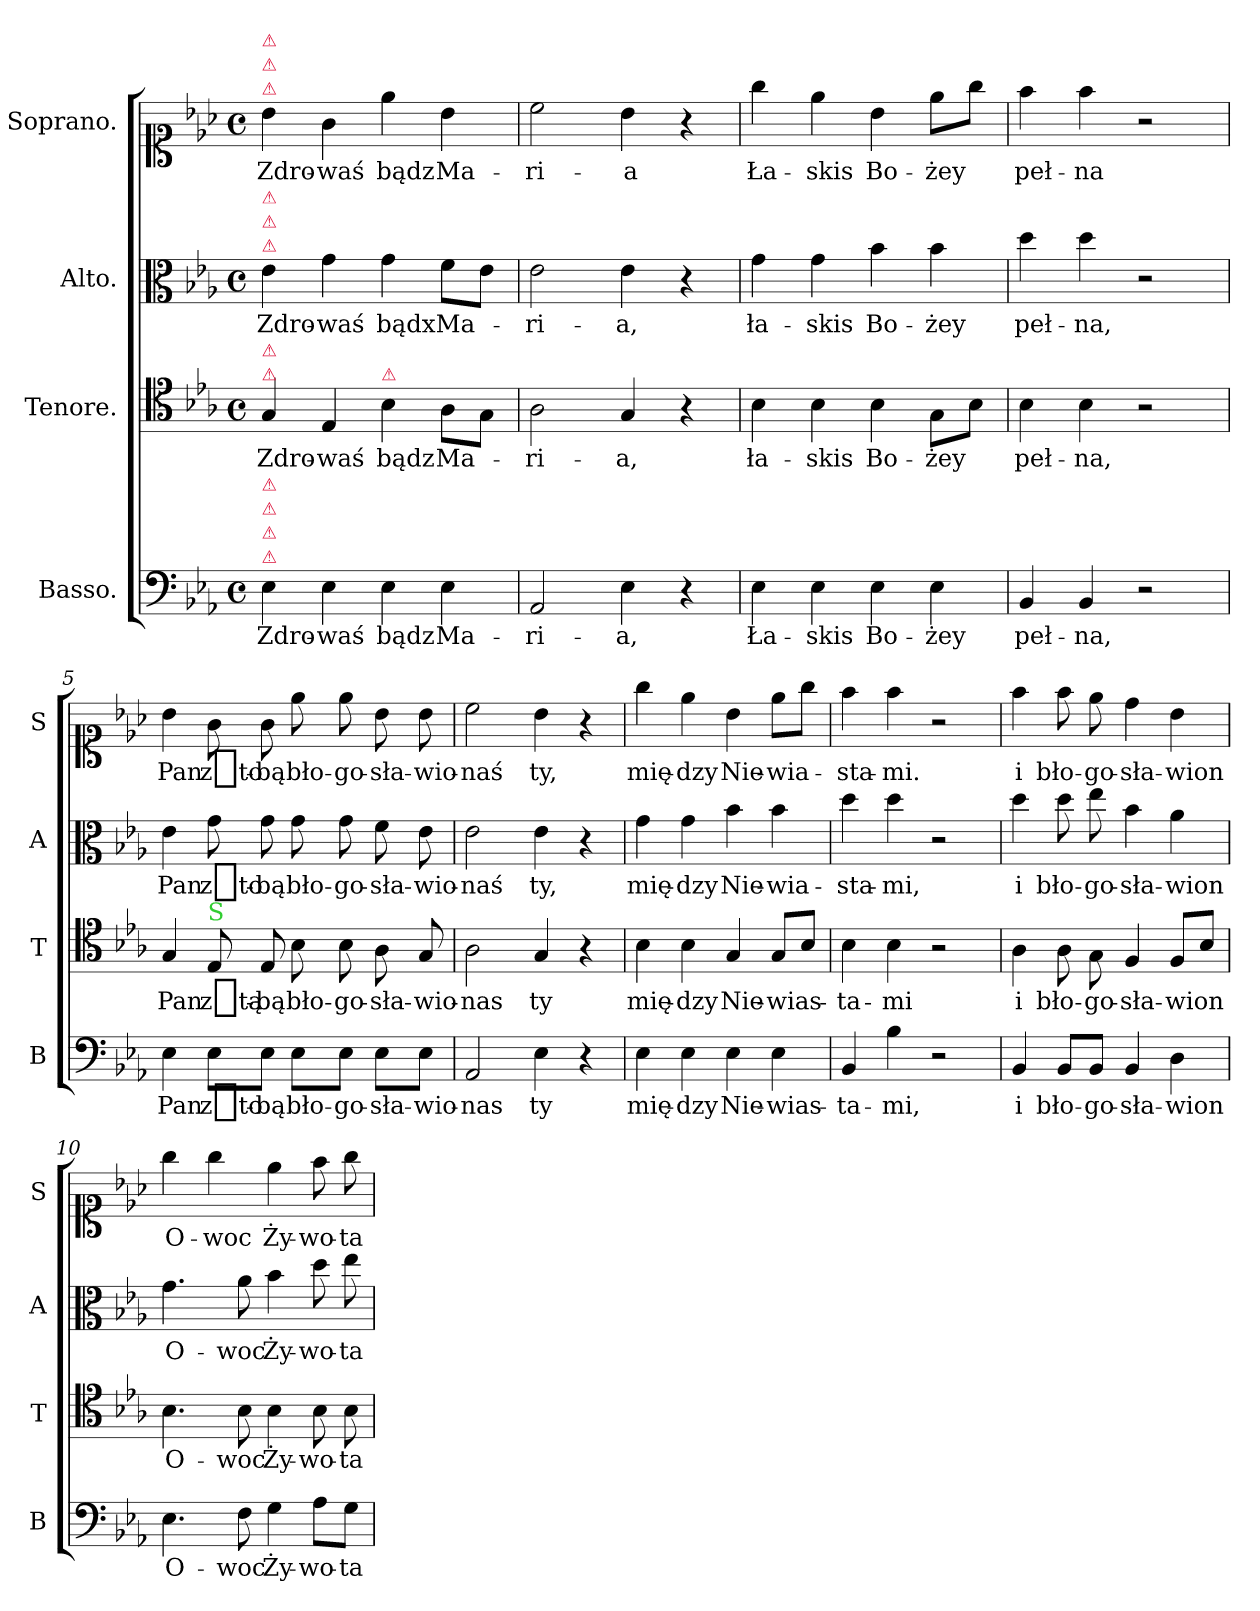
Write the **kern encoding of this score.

**kern	**text	**kern	**text	**kern	**text	**kern	**text
*part4	*part4	*part3	*part3	*part2	*part2	*part1	*part1
*staff4	*staff4	*staff3	*staff3	*staff2	*staff2	*staff1	*staff1
*I"Basso.	*	*I"Tenore.	*	*I"Alto.	*	*I"Soprano.	*
*I'B	*	*I'T	*	*I'A	*	*I'S	*
*clefF4	*	*clefC4	*	*clefC3	*	*clefC1	*
*k[b-e-a-]	*	*k[b-e-a-]	*	*k[b-e-a-]	*	*k[b-e-a-]	*
*M4/4	*	*M4/4	*	*M4/4	*	*M4/4	*
*met(c)	*	*met(c)	*	*met(c)	*	*met(c)	*
=1	=1	=1	=1	=1	=1	=1	=1
!	!	!	!	!	!	!LO:TX:a:color=crimson:t=⚠	!
!	!	!	!	!	!	!LO:TX:a:color=crimson:t=⚠	!
!	!	!	!	!	!	!LO:TX:a:color=crimson:t=⚠	!
!	!	!	!	!LO:TX:a:color=crimson:t=⚠	!	!	!
!	!	!	!	!LO:TX:a:color=crimson:t=⚠	!	!	!
!	!	!	!	!LO:TX:a:color=crimson:t=⚠	!	!	!
!	!	!LO:TX:a:color=crimson:t=⚠	!	!	!	!	!
!	!	!LO:TX:a:color=crimson:t=⚠	!	!	!	!	!
!LO:TX:a:color=crimson:t=⚠	!	!	!	!	!	!	!
!LO:TX:a:color=crimson:t=⚠	!	!	!	!	!	!	!
!LO:TX:a:color=crimson:t=⚠	!	!	!	!	!	!	!
!LO:TX:a:color=crimson:t=⚠	!	!	!	!	!	!	!
4E-\	Zdro-	4G/	Zdro-	4e-\	Zdro-	4b-\	Zdro-
4E-\	-waś	4E-/	-waś	4g\	-waś	4g\	-waś
!	!	!LO:TX:a:color=crimson:t=⚠	!	!	!	!	!
4E-\	bądz	4B-\	bądz	4g\	bądx	4ee-\	bądz
4E-\	Ma-	8A-\L	Ma-	8f\L	Ma-	4b-\	Ma-
.	.	8G\J	.	8e-\J	.	.	.
=2	=2	=2	=2	=2	=2	=2	=2
2AA-/	-ri-	2A-\	-ri-	2e-\	-ri-	2cc\	-ri-
4E-\	-a,	4G/	-a,	4e-\	-a,	4b-\	-a
4r	.	4r	.	4r	.	4r	.
=3	=3	=3	=3	=3	=3	=3	=3
4E-\	Ła-	4B-\	ła-	4g\	ła-	4gg\	Ła-
4E-\	-skis	4B-\	-skis	4g\	-skis	4ee-\	-skis
4E-\	Bo-	4B-\	Bo-	4b-\	Bo-	4b-\	Bo-
4E-\	-żey	8G\L	-żey	4b-\	-żey	8ee-\L	-żey
.	.	8B-\J	.	.	.	8gg\J	.
=4	=4	=4	=4	=4	=4	=4	=4
4BB-/	peł-	4B-\	peł-	4dd\	peł-	4ff\	peł-
4BB-/	-na,	4B-\	-na,	4dd\	-na,	4ff\	-na
2r	.	2r	.	2r	.	2r	.
=5	=5	=5	=5	=5	=5	=5	=5
4E-\	Pan	4G/	Pan	4e-\	Pan	4b-\	Pan
!	!	!LO:TX:a:color=limegreen:t=S	!	!	!	!	!
8E-\L	z_to-	8E-/	z_tą-	8g\	z_to-	8g\	z_to-
8E-\J	-bą	8E-/	-bą	8g\	-bą	8g\	-bą
8E-\L	bło-	8B-\	bło-	8g\	bło-	8ee-\	bło-
8E-\J	-go-	8B-\	-go-	8g\	-go-	8ee-\	-go-
8E-\L	-sła-	8A-\	-sła-	8f\	-sła-	8b-\	-sła-
8E-\J	-wio-	8G/	-wio-	8e-\	-wio-	8b-\	-wio-
=6	=6	=6	=6	=6	=6	=6	=6
2AA-/	-nas	2A-\	-nas	2e-\	-naś	2cc\	-naś
4E-\	ty	4G/	ty	4e-\	ty,	4b-\	ty,
4r	.	4r	.	4r	.	4r	.
=7	=7	=7	=7	=7	=7	=7	=7
4E-\	mię-	4B-\	mię-	4g\	mię-	4gg\	mię-
4E-\	-dzy	4B-\	-dzy	4g\	-dzy	4ee-\	-dzy
4E-\	Nie-	4G/	Nie-	4b-\	Nie-	4b-\	Nie-
4E-\	-wias-	8G/L	-wias-	4b-\	-wia-	8ee-\L	-wia-
.	.	8B-/J	.	.	.	8gg\J	.
=8	=8	=8	=8	=8	=8	=8	=8
4BB-/	-ta-	4B-\	-ta-	4dd\	-sta-	4ff\	-sta-
4B-\	-mi,	4B-\	-mi	4dd\	-mi,	4ff\	-mi.
2r	.	2r	.	2r	.	2r	.
=9	=9	=9	=9	=9	=9	=9	=9
4BB-/	i	4A-\	i	4dd\	i	4ff\	i
8BB-/L	bło-	8A-\	bło-	8dd\	bło-	8ff\	bło-
8BB-/J	-go-	8G\	-go-	8ee-\	-go-	8ee-\	-go-
4BB-/	-sła-	4F/	-sła-	4b-\	-sła-	4dd\	-sła-
4D\	-wion	8F/L	-wion	4a-\	-wion	4b-\	-wion
.	.	8B-/J	.	.	.	.	.
=10	=10	=10	=10	=10	=10	=10	=10
4.E-\	O-	4.B-\	O-	4.g\	O-	4gg\	O-
.	.	.	.	.	.	4gg\	-woc
8F\	-woc	8B-\	-woc	8a-\	-woc	.	.
4G\	Ży-	4B-\	Ży-	4b-\	Ży-	4ee-\	Ży-
8A-\L	-wo-	8B-\	-wo-	8dd\	-wo-	8ff\	-wo-
8G\J	-ta	8B-\	-ta	8ee-\	-ta	8gg\	-ta
=	=	=	=	=	=	=	=
*-	*-	*-	*-	*-	*-	*-	*-
